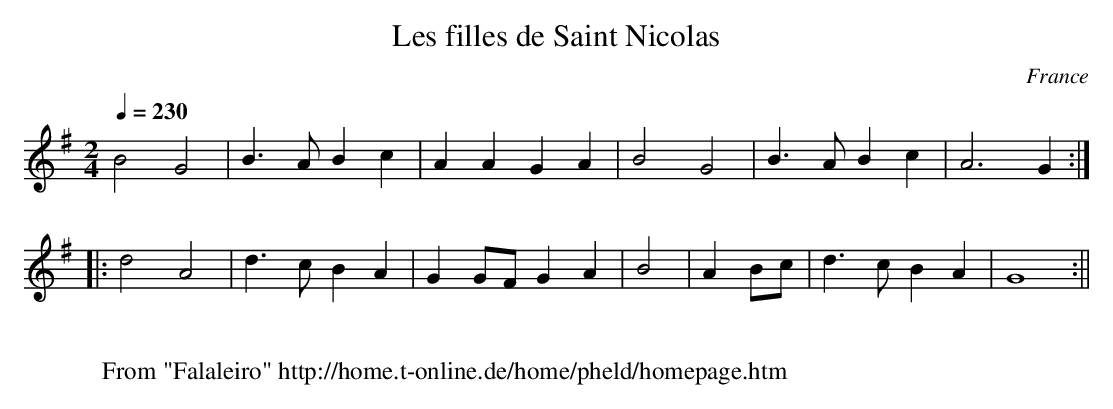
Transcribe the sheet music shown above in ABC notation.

X:1
T:Les filles de Saint Nicolas
M:2/4
L:1/4
Q:1/4=230
O:France
K:G
B2G2|B>A Bc|AA GA|B2G2|B>A Bc|A3 G:|
|:d2A2|d>c BA|GG/2F/2 GA|B2|AB/2c/2|d>c BA|G4:||
W:
W: From "Falaleiro" http://home.t-online.de/home/pheld/homepage.htm
